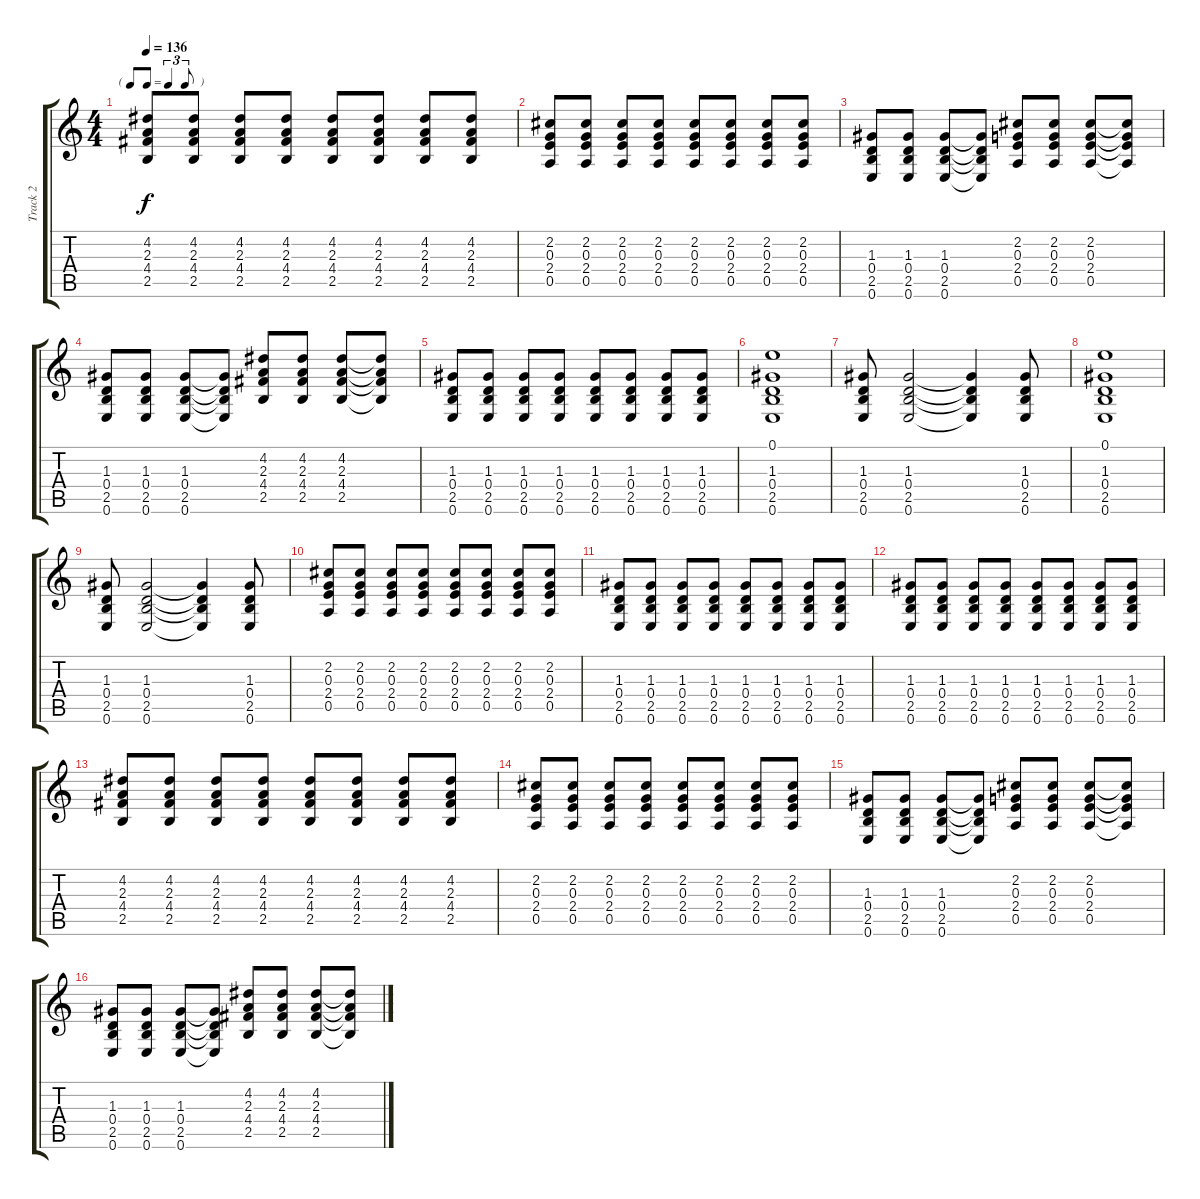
\track ("Track 2" "Track 2") {instrument electricguitarjazz}
\staff {score tabs}
\tuning (E4 B3 G3 D3 A2 E2) {hide}
\ts (4 4)
\tf triplet8th
\tempo 136
\clef g2
\ks c
(4.2 2.3 4.4 2.5).8{dy f} (4.2 2.3 4.4 2.5).8 (4.2 2.3 4.4 2.5).8 (4.2 2.3 4.4 2.5).8 (4.2 2.3 4.4 2.5).8 (4.2 2.3 4.4 2.5).8 (4.2 2.3 4.4 2.5).8 (4.2 2.3 4.4 2.5).8 |
(2.2 0.3 2.4 0.5).8 (2.2 0.3 2.4 0.5).8 (2.2 0.3 2.4 0.5).8 (2.2 0.3 2.4 0.5).8 (2.2 0.3 2.4 0.5).8 (2.2 0.3 2.4 0.5).8 (2.2 0.3 2.4 0.5).8 (2.2 0.3 2.4 0.5).8 |
(1.3 0.4 2.5 0.6).8 (1.3 0.4 2.5 0.6).8 (1.3 0.4 2.5 0.6).8 (1.3{t} 0.4{t} 2.5{t} 0.6{t}).8 (2.2 0.3 2.4 0.5).8 (2.2 0.3 2.4 0.5).8 (2.2 0.3 2.4 0.5).8 (2.2{t} 0.3{t} 2.4{t} 0.5{t}).8 |
(1.3 0.4 2.5 0.6).8 (1.3 0.4 2.5 0.6).8 (1.3 0.4 2.5 0.6).8 (1.3{t} 0.4{t} 2.5{t} 0.6{t}).8 (4.2 2.3 4.4 2.5).8 (4.2 2.3 4.4 2.5).8 (4.2 2.3 4.4 2.5).8 (4.2{t} 2.3{t} 4.4{t} 2.5{t}).8 |
(1.3 0.4 2.5 0.6).8 (1.3 0.4 2.5 0.6).8 (1.3 0.4 2.5 0.6).8 (1.3 0.4 2.5 0.6).8 (1.3 0.4 2.5 0.6).8 (1.3 0.4 2.5 0.6).8 (1.3 0.4 2.5 0.6).8 (1.3 0.4 2.5 0.6).8 |
(0.1 1.3 0.4 2.5 0.6).1 |
(1.3 0.4 2.5 0.6).8 (1.3 0.4 2.5 0.6).2 (1.3{t} 0.4{t} 2.5{t} 0.6{t}).4 (1.3 0.4 2.5 0.6).8 |
(0.1 1.3 0.4 2.5 0.6).1 |
(1.3 0.4 2.5 0.6).8 (1.3 0.4 2.5 0.6).2 (1.3{t} 0.4{t} 2.5{t} 0.6{t}).4 (1.3 0.4 2.5 0.6).8 |
(2.2 0.3 2.4 0.5).8 (2.2 0.3 2.4 0.5).8 (2.2 0.3 2.4 0.5).8 (2.2 0.3 2.4 0.5).8 (2.2 0.3 2.4 0.5).8 (2.2 0.3 2.4 0.5).8 (2.2 0.3 2.4 0.5).8 (2.2 0.3 2.4 0.5).8 |
(1.3 0.4 2.5 0.6).8 (1.3 0.4 2.5 0.6).8 (1.3 0.4 2.5 0.6).8 (1.3 0.4 2.5 0.6).8 (1.3 0.4 2.5 0.6).8 (1.3 0.4 2.5 0.6).8 (1.3 0.4 2.5 0.6).8 (1.3 0.4 2.5 0.6).8 |
(1.3 0.4 2.5 0.6).8 (1.3 0.4 2.5 0.6).8 (1.3 0.4 2.5 0.6).8 (1.3 0.4 2.5 0.6).8 (1.3 0.4 2.5 0.6).8 (1.3 0.4 2.5 0.6).8 (1.3 0.4 2.5 0.6).8 (1.3 0.4 2.5 0.6).8 |
(4.2 2.3 4.4 2.5).8 (4.2 2.3 4.4 2.5).8 (4.2 2.3 4.4 2.5).8 (4.2 2.3 4.4 2.5).8 (4.2 2.3 4.4 2.5).8 (4.2 2.3 4.4 2.5).8 (4.2 2.3 4.4 2.5).8 (4.2 2.3 4.4 2.5).8 |
(2.2 0.3 2.4 0.5).8 (2.2 0.3 2.4 0.5).8 (2.2 0.3 2.4 0.5).8 (2.2 0.3 2.4 0.5).8 (2.2 0.3 2.4 0.5).8 (2.2 0.3 2.4 0.5).8 (2.2 0.3 2.4 0.5).8 (2.2 0.3 2.4 0.5).8 |
(1.3 0.4 2.5 0.6).8 (1.3 0.4 2.5 0.6).8 (1.3 0.4 2.5 0.6).8 (1.3{t} 0.4{t} 2.5{t} 0.6{t}).8 (2.2 0.3 2.4 0.5).8 (2.2 0.3 2.4 0.5).8 (2.2 0.3 2.4 0.5).8 (2.2{t} 0.3{t} 2.4{t} 0.5{t}).8 |
(1.3 0.4 2.5 0.6).8 (1.3 0.4 2.5 0.6).8 (1.3 0.4 2.5 0.6).8 (1.3{t} 0.4{t} 2.5{t} 0.6{t}).8 (4.2 2.3 4.4 2.5).8 (4.2 2.3 4.4 2.5).8 (4.2 2.3 4.4 2.5).8 (4.2{t} 2.3{t} 4.4{t} 2.5{t}).8
